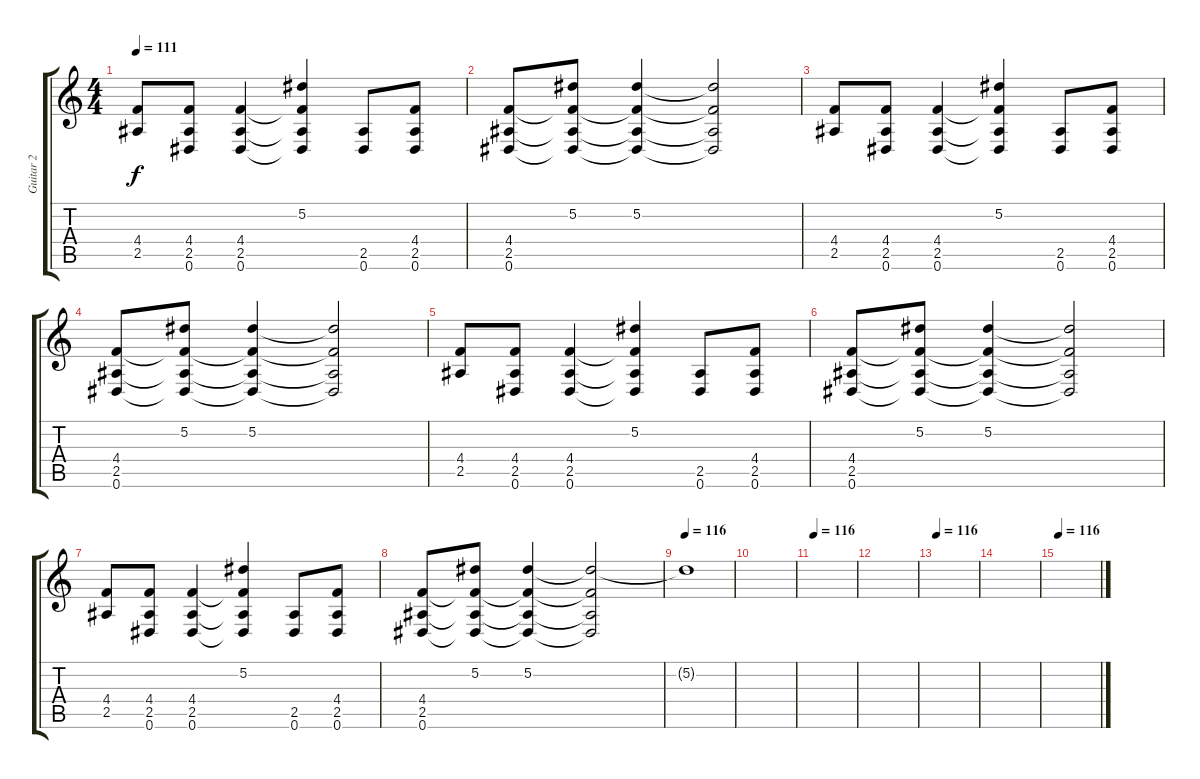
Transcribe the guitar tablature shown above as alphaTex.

\track ("Guitar 2" "Guitar 2") {instrument distortionguitar}
\staff {score tabs}
\tuning (Eb4 Bb3 Gb3 Db3 Ab2 Eb2) {hide}
\ts (4 4)
\tempo 111
\clef g2
\ks c
(4.4 2.5).8{dy f volume 10 balance 8} (4.4 2.5 0.6).8 (4.4 2.5 0.6).4 (5.2 4.4{t} 2.5{t} 0.6{t}).4 (2.5 0.6).8 (4.4 2.5 0.6).8 |
(4.4 2.5 0.6).8 (5.2 4.4{t} 2.5{t} 0.6{t}).8 (5.2 4.4{t} 2.5{t} 0.6{t}).4 (5.2{t} 4.4{t} 2.5{t} 0.6{t}).2 |
(4.4 2.5).8 (4.4 2.5 0.6).8 (4.4 2.5 0.6).4 (5.2 4.4{t} 2.5{t} 0.6{t}).4 (2.5 0.6).8 (4.4 2.5 0.6).8 |
(4.4 2.5 0.6).8 (5.2 4.4{t} 2.5{t} 0.6{t}).8 (5.2 4.4{t} 2.5{t} 0.6{t}).4 (5.2{t} 4.4{t} 2.5{t} 0.6{t}).2 |
(4.4 2.5).8 (4.4 2.5 0.6).8 (4.4 2.5 0.6).4 (5.2 4.4{t} 2.5{t} 0.6{t}).4 (2.5 0.6).8 (4.4 2.5 0.6).8 |
(4.4 2.5 0.6).8 (5.2 4.4{t} 2.5{t} 0.6{t}).8 (5.2 4.4{t} 2.5{t} 0.6{t}).4 (5.2{t} 4.4{t} 2.5{t} 0.6{t}).2 |
(4.4 2.5).8 (4.4 2.5 0.6).8 (4.4 2.5 0.6).4 (5.2 4.4{t} 2.5{t} 0.6{t}).4 (2.5 0.6).8 (4.4 2.5 0.6).8 |
(4.4 2.5 0.6).8 (5.2 4.4{t} 2.5{t} 0.6{t}).8 (5.2 4.4{t} 2.5{t} 0.6{t}).4 (5.2{t} 4.4{t} 2.5{t} 0.6{t}).2 |
\tempo 116
5.2{t}.1{volume 0} |
|
\tempo 116
|
|
\tempo 116
|
|
\tempo 116
